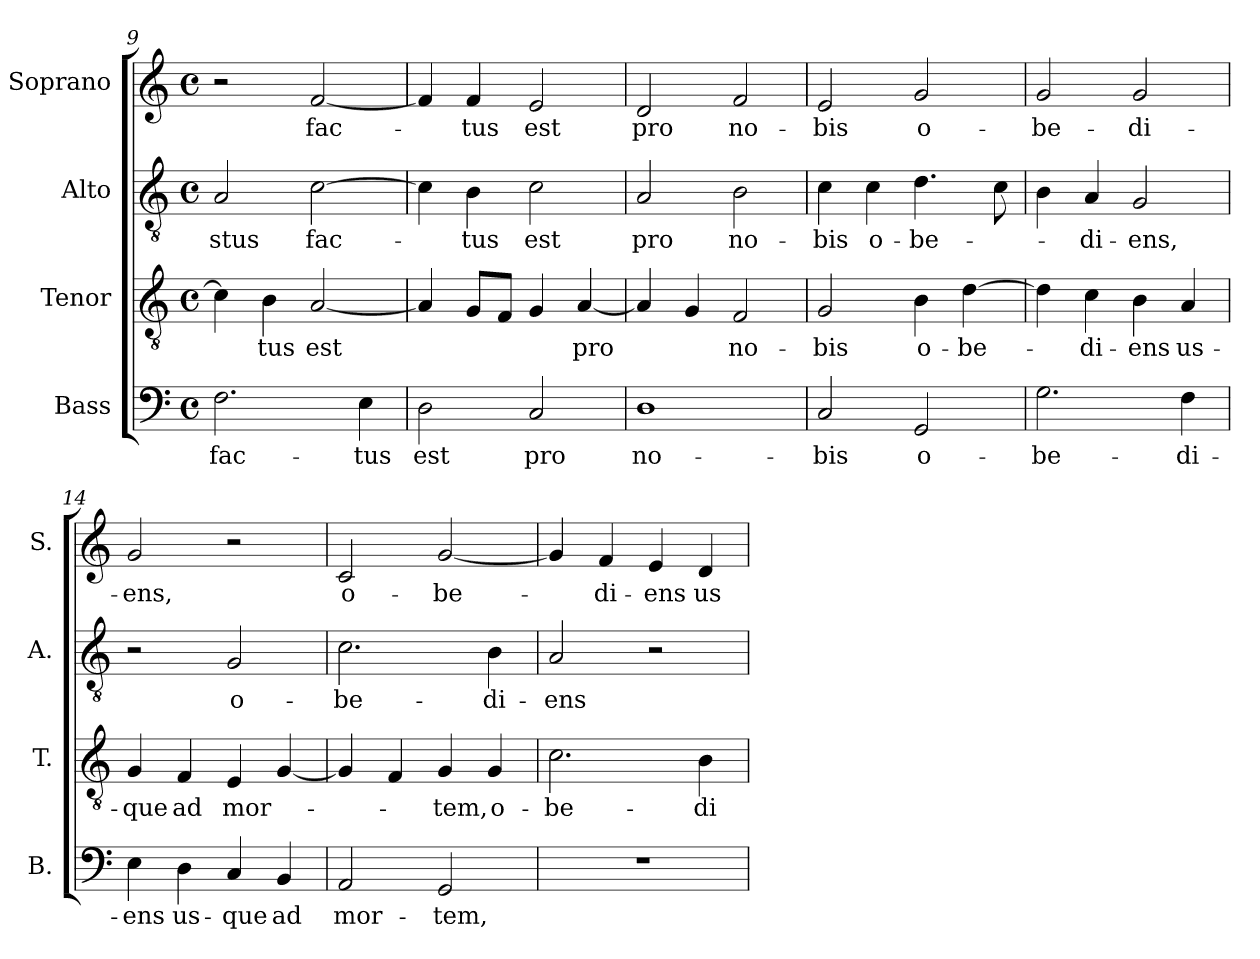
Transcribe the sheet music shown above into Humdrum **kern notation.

**kern	**text	**kern	**text	**kern	**text	**kern	**text
*part4	*part4	*part3	*part3	*part2	*part2	*part1	*part1
*staff4	*staff4	*staff3	*staff3	*staff2	*staff2	*staff1	*staff1
*I"Bass	*	*I"Tenor	*	*I"Alto	*	*I"Soprano	*
*I'B.	*	*I'T.	*	*I'A.	*	*I'S.	*
*clefF4	*	*clefGv2	*	*clefGv2	*	*clefG2	*
*	*	*ITrd7c12	*	*	*	*	*
*k[]	*	*k[]	*	*k[]	*	*k[]	*
*C:	*	*C:	*	*C:	*	*C:	*
*M4/4	*	*M4/4	*	*M4/4	*	*M4/4	*
*met(c)	*	*met(c)	*	*met(c)	*	*met(c)	*
=9	=9	=9	=9	=9	=9	=9	=9
!	!LO:LY:b:color=#000000	!	!	!	!	!	!
!	!	!	!	!	!LO:LY:b:color=#000000	!	!
2.Fi\	fac-	4Ci\]	.	2Ai/	-stus	2r	.
!	!	!	!LO:LY:b:color=#000000	!	!	!	!
.	.	4BBi\	-tus	.	.	.	.
!	!	!	!LO:LY:b:color=#000000	!	!	!	!
!	!	!	!	!	!LO:LY:b:color=#000000	!	!
!	!	!	!	!	!	!	!LO:LY:b:color=#000000
.	.	[<2AAi/	est	[>2ci\	fac-	[<2fi/	fac-
!	!LO:LY:b:color=#000000	!	!	!	!	!	!
4Ei\	-tus	.	.	.	.	.	.
=10	=10	=10	=10	=10	=10	=10	=10
!	!LO:LY:b:color=#000000	!	!	!	!	!	!
2Di\	est	4AAi/]	.	4ci\]	.	4fi/]	.
!	!	!	!	!	!LO:LY:b:color=#000000	!	!
!	!	!	!	!	!	!	!LO:LY:b:color=#000000
.	.	8GGi/L	.	4Bi\	-tus	4fi/	-tus
.	.	8FFi/J	.	.	.	.	.
!	!LO:LY:b:color=#000000	!	!	!	!	!	!
!	!	!	!	!	!LO:LY:b:color=#000000	!	!
!	!	!	!	!	!	!	!LO:LY:b:color=#000000
2Ci/	pro	4GGi/	.	2ci\	est	2ei/	est
!	!	!	!LO:LY:b:color=#000000	!	!	!	!
.	.	[<4AAi/	pro	.	.	.	.
=11	=11	=11	=11	=11	=11	=11	=11
!	!LO:LY:b:color=#000000	!	!	!	!	!	!
!	!	!	!	!	!LO:LY:b:color=#000000	!	!
!	!	!	!	!	!	!	!LO:LY:b:color=#000000
1Di	no-	4AAi/]	.	2Ai/	pro	2di/	pro
.	.	4GGi/	.	.	.	.	.
!	!	!	!LO:LY:b:color=#000000	!	!	!	!
!	!	!	!	!	!LO:LY:b:color=#000000	!	!
!	!	!	!	!	!	!	!LO:LY:b:color=#000000
.	.	2FFi/	no-	2Bi\	no-	2fi/	no-
!!LO:LB:g=z
=12	=12	=12	=12	=12	=12	=12	=12
!	!LO:LY:b:color=#000000	!	!	!	!	!	!
!	!	!	!LO:LY:b:color=#000000	!	!	!	!
!	!	!	!	!	!LO:LY:b:color=#000000	!	!
!	!	!	!	!	!	!	!LO:LY:b:color=#000000
2Ci/	-bis	2GGi/	-bis	4ci\	-bis	2ei/	-bis
!	!	!	!	!	!LO:LY:b:color=#000000	!	!
.	.	.	.	4ci\	o-	.	.
!	!LO:LY:b:color=#000000	!	!	!	!	!	!
!	!	!	!LO:LY:b:color=#000000	!	!	!	!
!	!	!	!	!	!LO:LY:b:color=#000000	!	!
!	!	!	!	!	!	!	!LO:LY:b:color=#000000
2GGi/	o-	4BBi\	o-	4.di\	-be-	2gi/	o-
!	!	!	!LO:LY:b:color=#000000	!	!	!	!
.	.	[>4Di\	-be-	.	.	.	.
.	.	.	.	8ci\	.	.	.
=13	=13	=13	=13	=13	=13	=13	=13
!	!LO:LY:b:color=#000000	!	!	!	!	!	!
!	!	!	!	!	!	!	!LO:LY:b:color=#000000
2.Gi\	-be-	4Di\]	.	4Bi\	.	2gi/	-be-
!	!	!	!LO:LY:b:color=#000000	!	!	!	!
!	!	!	!	!	!LO:LY:b:color=#000000	!	!
.	.	4Ci\	-di-	4Ai/	-di-	.	.
!	!	!	!LO:LY:b:color=#000000	!	!	!	!
!	!	!	!	!	!LO:LY:b:color=#000000	!	!
!	!	!	!	!	!	!	!LO:LY:b:color=#000000
.	.	4BBi\	-ens	2Gi/	-ens,	2gi/	-di-
!	!LO:LY:b:color=#000000	!	!	!	!	!	!
!	!	!	!LO:LY:b:color=#000000	!	!	!	!
4Fi\	-di-	4AAi/	us-	.	.	.	.
=14	=14	=14	=14	=14	=14	=14	=14
!	!LO:LY:b:color=#000000	!	!	!	!	!	!
!	!	!	!LO:LY:b:color=#000000	!	!	!	!
!	!	!	!	!	!	!	!LO:LY:b:color=#000000
4Ei\	-ens	4GGi/	-que	2r	.	2gi/	-ens,
!	!LO:LY:b:color=#000000	!	!	!	!	!	!
!	!	!	!LO:LY:b:color=#000000	!	!	!	!
4Di\	us-	4FFi/	ad	.	.	.	.
!	!LO:LY:b:color=#000000	!	!	!	!	!	!
!	!	!	!LO:LY:b:color=#000000	!	!	!	!
!	!	!	!	!	!LO:LY:b:color=#000000	!	!
4Ci/	-que	4EEi/	mor-	2Gi/	o-	2r	.
!	!LO:LY:b:color=#000000	!	!	!	!	!	!
4BBi/	ad	[<4GGi/	.	.	.	.	.
=15	=15	=15	=15	=15	=15	=15	=15
!	!LO:LY:b:color=#000000	!	!	!	!	!	!
!	!	!	!	!	!LO:LY:b:color=#000000	!	!
!	!	!	!	!	!	!	!LO:LY:b:color=#000000
2AAi/	mor-	4GGi/]	.	2.ci\	-be-	2ci/	o-
.	.	4FFi/	.	.	.	.	.
!	!LO:LY:b:color=#000000	!	!	!	!	!	!
!	!	!	!LO:LY:b:color=#000000	!	!	!	!
!	!	!	!	!	!	!	!LO:LY:b:color=#000000
2GGi/	-tem,	4GGi/	-tem,	.	.	[<2gi/	-be-
!	!	!	!LO:LY:b:color=#000000	!	!	!	!
!	!	!	!	!	!LO:LY:b:color=#000000	!	!
.	.	4GGi/	o-	4Bi\	-di-	.	.
=16	=16	=16	=16	=16	=16	=16	=16
!	!	!	!LO:LY:b:color=#000000	!	!	!	!
!	!	!	!	!	!LO:LY:b:color=#000000	!	!
1r	.	2.Ci\	-be-	2Ai/	-ens	4gi/]	.
!	!	!	!	!	!	!	!LO:LY:b:color=#000000
.	.	.	.	.	.	4fi/	-di-
!	!	!	!	!	!	!	!LO:LY:b:color=#000000
.	.	.	.	2r	.	4ei/	-ens
!	!	!	!LO:LY:b:color=#000000	!	!	!	!
!	!	!	!	!	!	!	!LO:LY:b:color=#000000
.	.	4BBi\	-di-	.	.	4di/	us-
=	=	=	=	=	=	=	=
*-	*-	*-	*-	*-	*-	*-	*-
